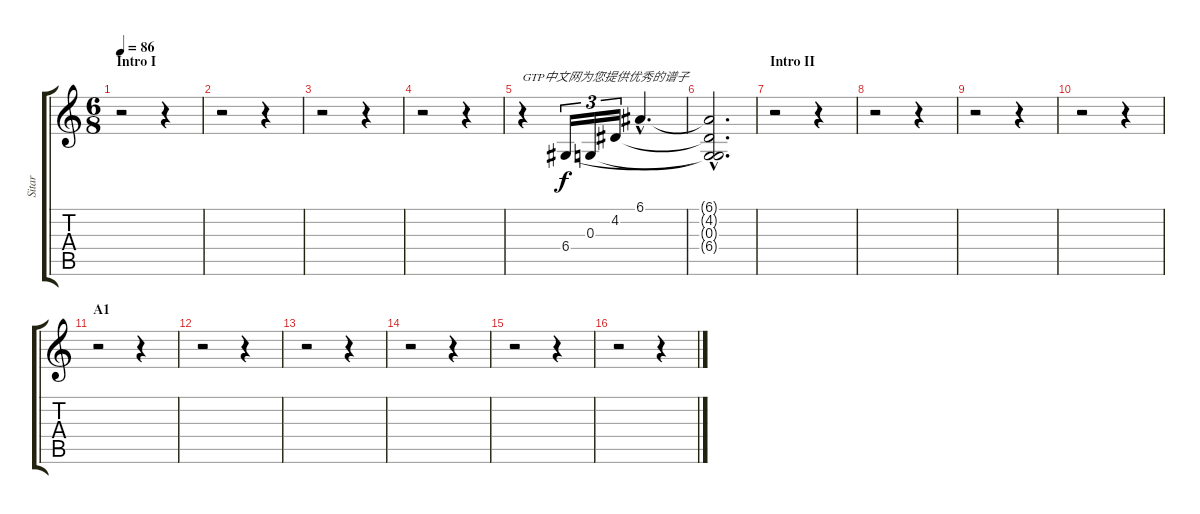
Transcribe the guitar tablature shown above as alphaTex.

\track ("Sitar" "Sitar") {instrument sitar}
\staff {score tabs}
\tuning (E4 B3 G3 D3 A2 E2) {hide}
\ts (6 8)
\section ("" "Intro I")
\tempo 86
\clef g2
\ks c
r.2{dy f instrument sitar} r.4 |
r.2 r.4 |
r.2 r.4 |
r.2 r.4 |
r.4{txt "GTP中文网为您提供优秀的谱子"} 6.4.16{tu (3 2)} 0.3.16{tu (3 2)} 4.2.16{tu (3 2)} 6.1{hac}.4{d} |
(6.1{hac t} 4.2{hac t} 0.3{hac t} 6.4{hac t}).2{d} |
\section ("" "Intro II")
r.2 r.4 |
r.2 r.4 |
r.2 r.4 |
r.2 r.4 |
\section ("" "A1")
r.2 r.4 |
r.2 r.4 |
r.2 r.4 |
r.2 r.4 |
r.2 r.4 |
r.2 r.4
